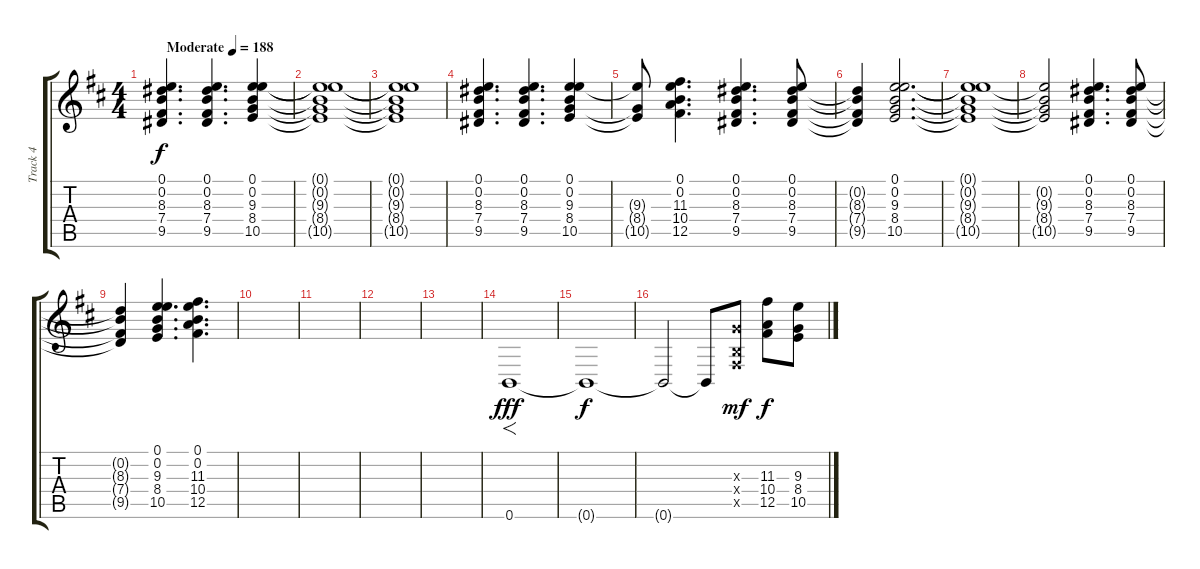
\track ("Track 4" "Track 4") {instrument overdrivenguitar}
\staff {score tabs}
\tuning (E4 B3 G3 B2 Gb2 B1) {hide}
\ts (4 4)
\tempo (188 "Moderate")
\clef g2
\ks bminor
(0.1 0.2 8.3 7.4 9.5).4{d dy f instrument overdrivenguitar} (0.1 0.2 8.3 7.4 9.5).4{d} (0.1 0.2 9.3 8.4 10.5).4 |
(0.1{t} 0.2{t} 9.3{t} 8.4{t} 10.5{t}).1 |
(0.1{t} 0.2{t} 9.3{t} 8.4{t} 10.5{t}).1 |
(0.1 0.2 8.3 7.4 9.5).4{d} (0.1 0.2 8.3 7.4 9.5).4{d} (0.1 0.2 9.3 8.4 10.5).4 |
(9.3{t} 8.4{t} 10.5{t}).8 (0.1 0.2 11.3 10.4 12.5).4{d} (0.1 0.2 8.3 7.4 9.5).4{d} (0.1 0.2 8.3 7.4 9.5).8 |
(0.2{t} 8.3{t} 7.4{t} 9.5{t}).4 (0.1 0.2 9.3 8.4 10.5).2{d} |
(0.1{t} 0.2{t} 9.3{t} 8.4{t} 10.5{t}).1 |
(0.2{t} 9.3{t} 8.4{t} 10.5{t}).2 (0.1 0.2 8.3 7.4 9.5).4{d} (0.1 0.2 8.3 7.4 9.5).8 |
(0.2{t} 8.3{t} 7.4{t} 9.5{t}).4 (0.1 0.2 9.3 8.4 10.5).4{d} (0.1 0.2 11.3 10.4 12.5).4{d} |
|
|
|
|
0.6.1{f dy fff} |
0.6{t}.1{dy f} |
0.6{t}.2 0.6{t}.8 (0.3{x} 0.4{x} 0.5{x}).8{dy mf} (11.3 10.4 12.5).8{dy f} (9.3 8.4 10.5).8
